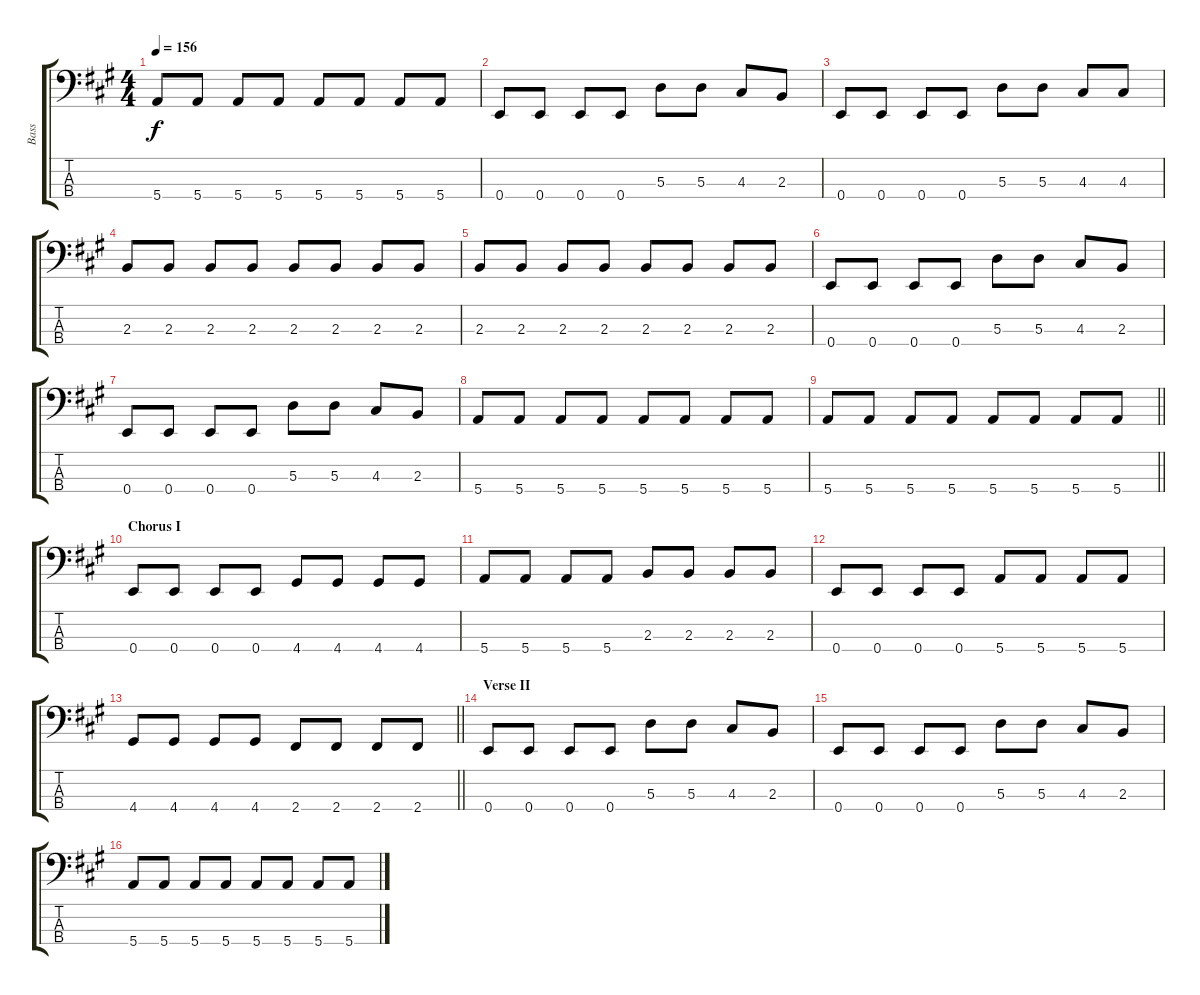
\track ("Bass" "Bass") {instrument electricbassfinger}
\staff {score tabs}
\tuning (G2 D2 A1 E1) {hide}
\ts (4 4)
\tempo 156
\clef f4
\ks a
5.4.8{dy f} 5.4.8 5.4.8 5.4.8 5.4.8 5.4.8 5.4.8 5.4.8 |
0.4.8 0.4.8 0.4.8 0.4.8 5.3.8 5.3.8 4.3.8 2.3.8 |
0.4.8 0.4.8 0.4.8 0.4.8 5.3.8 5.3.8 4.3.8 4.3.8 |
2.3.8 2.3.8 2.3.8 2.3.8 2.3.8 2.3.8 2.3.8 2.3.8 |
2.3.8 2.3.8 2.3.8 2.3.8 2.3.8 2.3.8 2.3.8 2.3.8 |
0.4.8 0.4.8 0.4.8 0.4.8 5.3.8 5.3.8 4.3.8 2.3.8 |
0.4.8 0.4.8 0.4.8 0.4.8 5.3.8 5.3.8 4.3.8 2.3.8 |
5.4.8 5.4.8 5.4.8 5.4.8 5.4.8 5.4.8 5.4.8 5.4.8 |
\barLineRight lightlight
5.4.8 5.4.8 5.4.8 5.4.8 5.4.8 5.4.8 5.4.8 5.4.8 |
\section ("" "Chorus I")
0.4.8 0.4.8 0.4.8 0.4.8 4.4.8 4.4.8 4.4.8 4.4.8 |
5.4.8 5.4.8 5.4.8 5.4.8 2.3.8 2.3.8 2.3.8 2.3.8 |
0.4.8 0.4.8 0.4.8 0.4.8 5.4.8 5.4.8 5.4.8 5.4.8 |
\barLineRight lightlight
4.4.8 4.4.8 4.4.8 4.4.8 2.4.8 2.4.8 2.4.8 2.4.8 |
\section ("" "Verse II")
0.4.8 0.4.8 0.4.8 0.4.8 5.3.8 5.3.8 4.3.8 2.3.8 |
0.4.8 0.4.8 0.4.8 0.4.8 5.3.8 5.3.8 4.3.8 2.3.8 |
5.4.8 5.4.8 5.4.8 5.4.8 5.4.8 5.4.8 5.4.8 5.4.8
